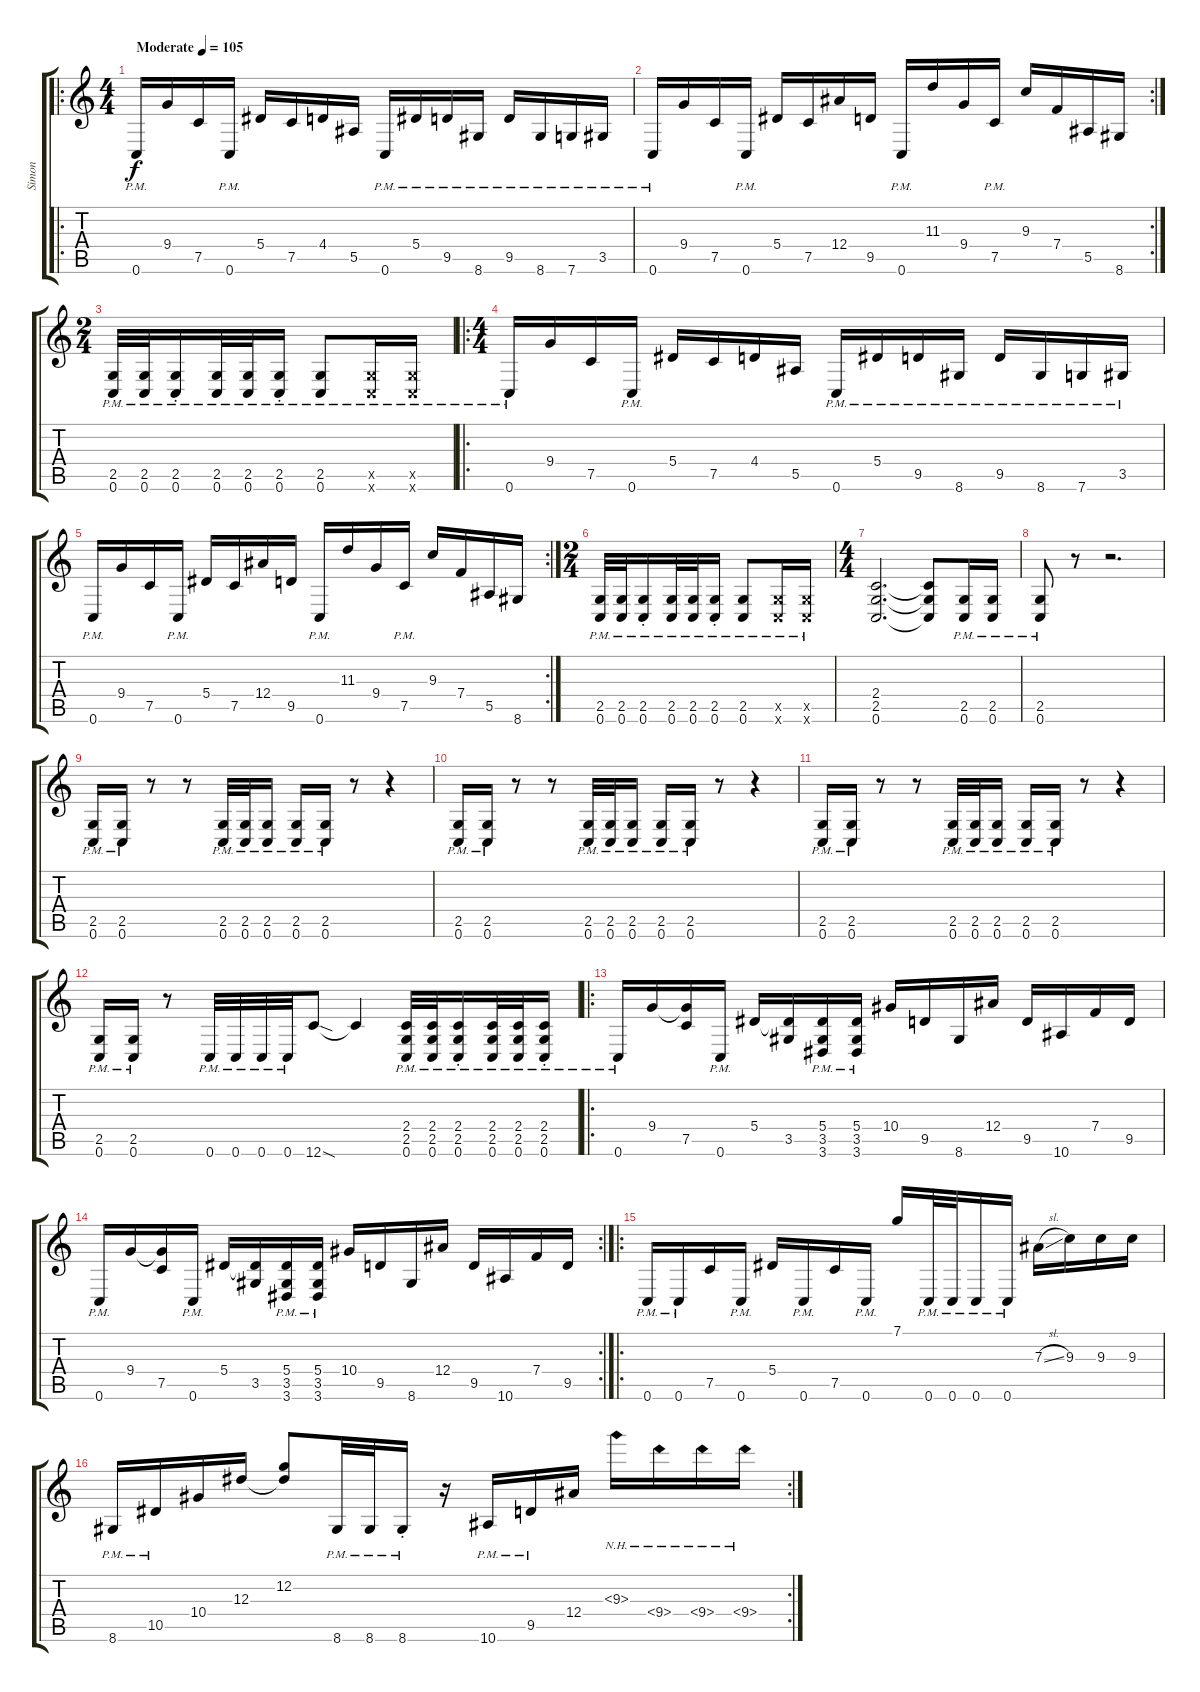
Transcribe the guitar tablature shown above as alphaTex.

\track ("Simon" "Simon") {instrument distortionguitar}
\staff {score tabs}
\tuning (C4 G3 Eb3 Bb2 F2 C2) {hide}
\ro
\ts (4 4)
\tempo (105 "Moderate")
\clef g2
\ks c
0.6{pm}.16{dy f instrument distortionguitar} 9.4.16 7.5.16 0.6{pm}.16 5.4.16 7.5.16 4.4.16 5.5.16 0.6{pm}.16 5.4{pm}.16 9.5{pm}.16 8.6{pm}.16 9.5{pm}.16 8.6{pm}.16 7.6{pm}.16 3.5{pm}.16 |
\rc 2
0.6{pm}.16 9.4.16 7.5.16 0.6{pm}.16 5.4.16 7.5.16 12.4.16 9.5.16 0.6{pm}.16 11.3.16 9.4.16 7.5{pm}.16 9.3.16 7.4.16 5.5.16 8.6.16 |
\ts (2 4)
(2.5{pm} 0.6{pm}).32 (2.5{pm} 0.6{pm}).32 (2.5{pm st} 0.6{pm st}).16 (2.5{pm} 0.6{pm}).32 (2.5{pm} 0.6{pm}).32 (2.5{pm st} 0.6{pm st}).16 (2.5{pm} 0.6{pm}).8 (2.5{pm x} 0.6{pm x}).16 (2.5{pm x} 0.6{pm x}).16 |
\ro
\ts (4 4)
0.6{pm}.16 9.4.16 7.5.16 0.6{pm}.16 5.4.16 7.5.16 4.4.16 5.5.16 0.6{pm}.16 5.4{pm}.16 9.5{pm}.16 8.6{pm}.16 9.5{pm}.16 8.6{pm}.16 7.6{pm}.16 3.5{pm}.16 |
\rc 2
0.6{pm}.16 9.4.16 7.5.16 0.6{pm}.16 5.4.16 7.5.16 12.4.16 9.5.16 0.6{pm}.16 11.3.16 9.4.16 7.5{pm}.16 9.3.16 7.4.16 5.5.16 8.6.16 |
\ts (2 4)
(2.5{pm} 0.6{pm}).32 (2.5{pm} 0.6{pm}).32 (2.5{pm st} 0.6{pm st}).16 (2.5{pm} 0.6{pm}).32 (2.5{pm} 0.6{pm}).32 (2.5{pm st} 0.6{pm st}).16 (2.5{pm} 0.6{pm}).8 (2.5{pm x} 0.6{pm x}).16 (2.5{pm x} 0.6{pm x}).16 |
\ts (4 4)
(2.4 2.5 0.6).2{d} (2.4{t} 2.5{t} 0.6{t}).8 (2.5{pm} 0.6{pm}).16 (2.5{pm} 0.6{pm}).16 |
(2.5{pm} 0.6{pm}).8 r.8 r.2{d} |
(2.5{pm} 0.6{pm}).16 (2.5{pm} 0.6{pm}).16 r.8 r.8 (2.5{pm} 0.6{pm}).32 (2.5{pm} 0.6{pm}).32 (2.5{pm} 0.6{pm}).16 (2.5{pm} 0.6{pm}).16 (2.5{pm} 0.6{pm}).16 r.8 r.4 |
(2.5{pm} 0.6{pm}).16 (2.5{pm} 0.6{pm}).16 r.8 r.8 (2.5{pm} 0.6{pm}).32 (2.5{pm} 0.6{pm}).32 (2.5{pm} 0.6{pm}).16 (2.5{pm} 0.6{pm}).16 (2.5{pm} 0.6{pm}).16 r.8 r.4 |
(2.5{pm} 0.6{pm}).16 (2.5{pm} 0.6{pm}).16 r.8 r.8 (2.5{pm} 0.6{pm}).32 (2.5{pm} 0.6{pm}).32 (2.5{pm} 0.6{pm}).16 (2.5{pm} 0.6{pm}).16 (2.5{pm} 0.6{pm}).16 r.8 r.4 |
(2.5{pm} 0.6{pm}).16 (2.5{pm} 0.6{pm}).16 r.8 0.6{pm}.32 0.6{pm}.32 0.6{pm}.32 0.6{pm}.32 12.6{sod}.8 12.6{t}.4 (2.4{pm} 2.5{pm} 0.6{pm}).32 (2.4{pm} 2.5{pm} 0.6{pm}).32 (2.4{pm st} 2.5{pm st} 0.6{pm st}).16 (2.4{pm} 2.5{pm} 0.6{pm}).32 (2.4{pm} 2.5{pm} 0.6{pm}).32 (2.4{pm st} 2.5{pm st} 0.6{pm st}).16 |
\ro
0.6{pm}.16 9.4.16 (9.4{t} 7.5).16 0.6{pm}.16 5.4.16 (5.4{t} 3.5).16 (5.4{pm} 3.5{pm} 3.6{pm}).16 (5.4{pm} 3.5{pm} 3.6{pm}).16 10.4.16 9.5.16 8.6.16 12.4.16 9.5.16 10.6.16 7.4.16 9.5.16 |
\rc 2
0.6{pm}.16 9.4.16 (9.4{t} 7.5).16 0.6{pm}.16 5.4.16 (5.4{t} 3.5).16 (5.4{pm} 3.5{pm} 3.6{pm}).16 (5.4{pm} 3.5{pm} 3.6{pm}).16 10.4.16 9.5.16 8.6.16 12.4.16 9.5.16 10.6.16 7.4.16 9.5.16 |
\ro
0.6{pm}.16 0.6{pm}.16 7.5.16 0.6{pm}.16 5.4.16 0.6{pm}.16 7.5.16 0.6{pm}.16 7.1.16 0.6{pm}.32 0.6{pm}.32 0.6{pm}.16 0.6{pm}.16 7.3{sl}.16 9.3.16 9.3.16 9.3.16 |
\rc 2
8.6{pm}.16 10.5{pm}.16 10.4.16 12.3.16 (12.2 12.3{t}).8 8.6{pm}.32 8.6{pm}.32 8.6{pm st}.16 r.16 10.6{pm}.16 9.5{pm}.16 12.4.16 9.3{nh}.16 9.4{nh}.16 9.4{nh}.16 9.4{nh}.16
